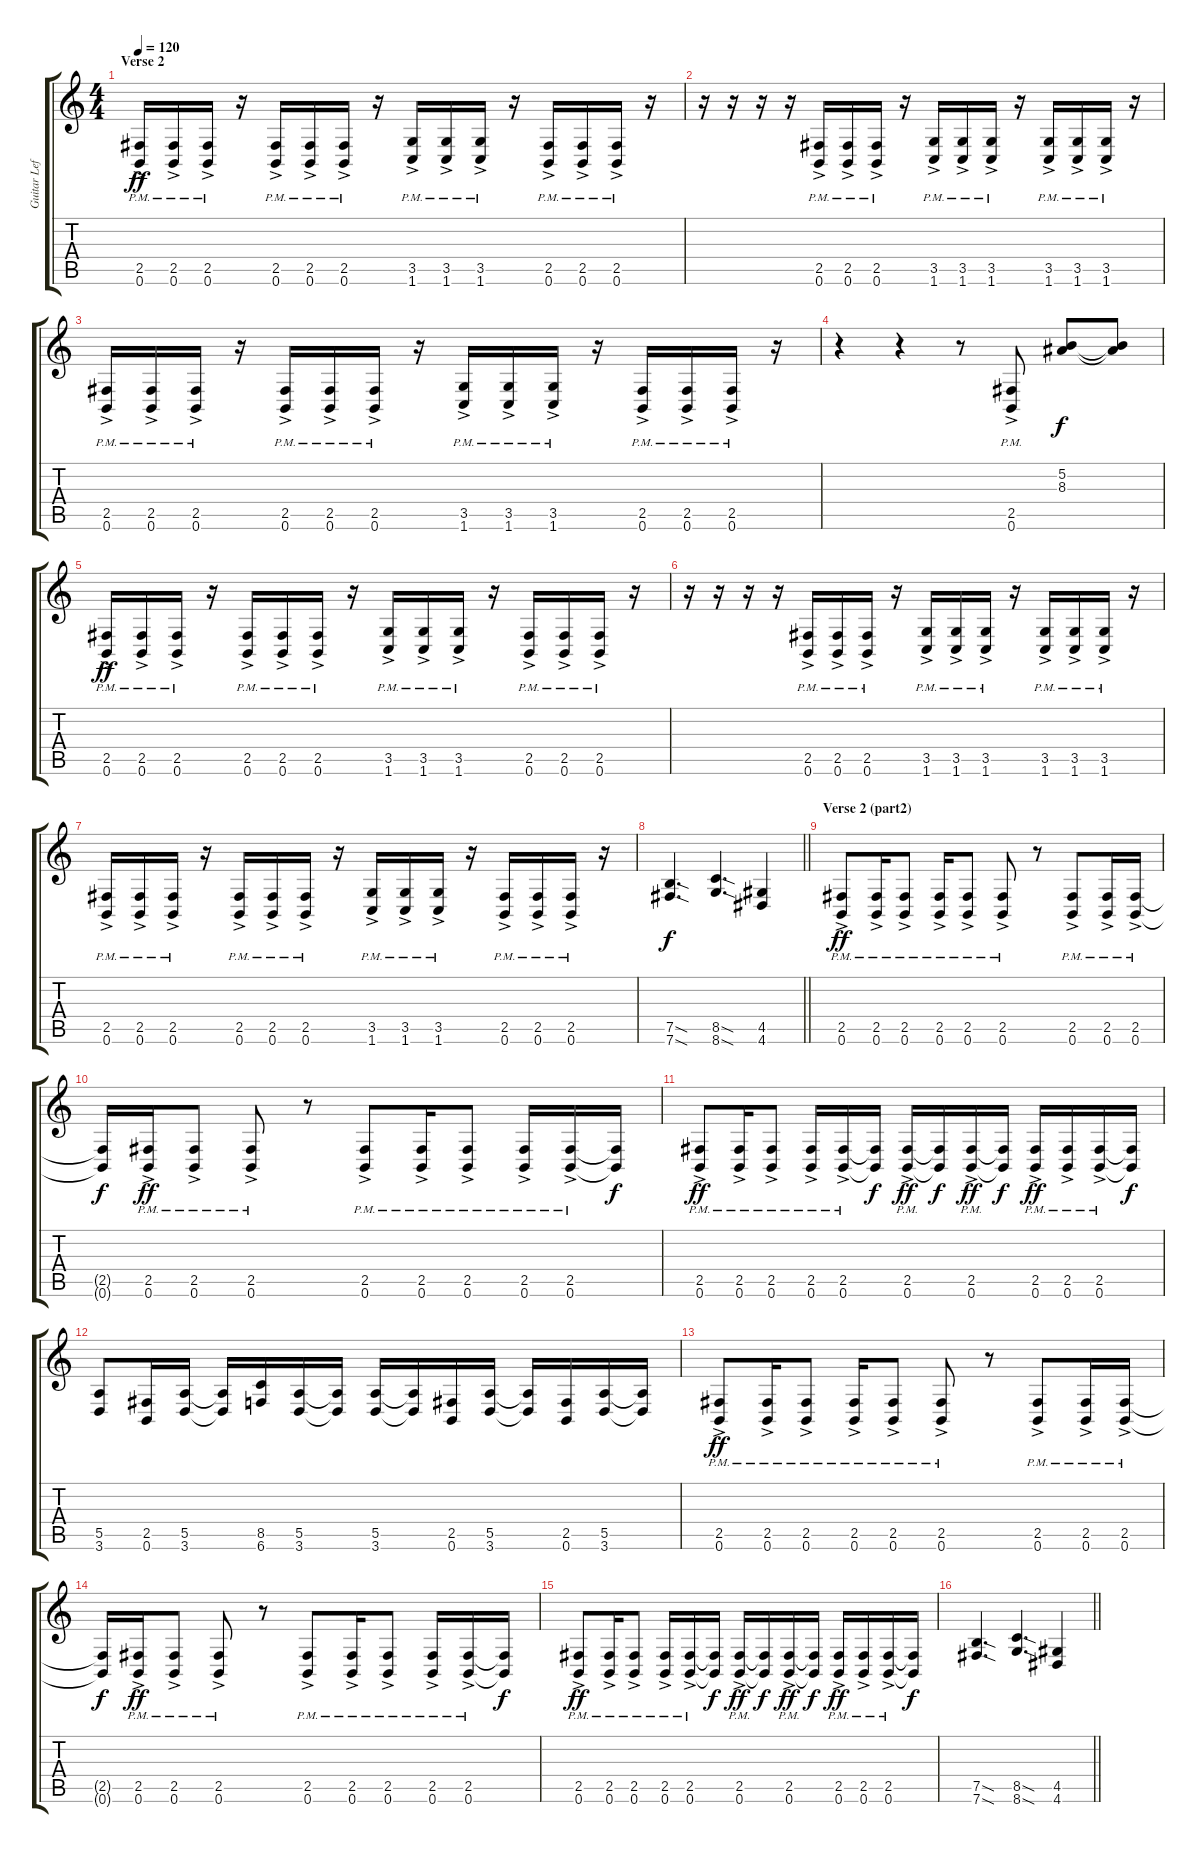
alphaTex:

\track ("Guitar Left" "Guitar Lef") {instrument overdrivenguitar}
\staff {score tabs}
\tuning (B3 Gb3 D3 A2 E2 B1) {hide}
\ts (4 4)
\section ("" "Verse 2")
\tempo 120
\clef g2
\ks c
(2.5{ac pm} 0.6{ac pm}).16{dy ff} (2.5{ac pm} 0.6{ac pm}).16 (2.5{ac pm} 0.6{ac pm}).16 r.16 (2.5{ac pm} 0.6{ac pm}).16 (2.5{ac pm} 0.6{ac pm}).16 (2.5{ac pm} 0.6{ac pm}).16 r.16 (3.5{ac pm} 1.6{ac pm}).16 (3.5{ac pm} 1.6{ac pm}).16 (3.5{ac pm} 1.6{ac pm}).16 r.16 (2.5{ac pm} 0.6{ac pm}).16 (2.5{ac pm} 0.6{ac pm}).16 (2.5{ac pm} 0.6{ac pm}).16 r.16 |
r.16 r.16 r.16 r.16 (2.5{ac pm} 0.6{ac pm}).16 (2.5{ac pm} 0.6{ac pm}).16 (2.5{ac pm} 0.6{ac pm}).16 r.16 (3.5{ac pm} 1.6{ac pm}).16 (3.5{ac pm} 1.6{ac pm}).16 (3.5{ac pm} 1.6{ac pm}).16 r.16 (3.5{ac pm} 1.6{ac pm}).16 (3.5{ac pm} 1.6{ac pm}).16 (3.5{ac pm} 1.6{ac pm}).16 r.16 |
(2.5{ac pm} 0.6{ac pm}).16 (2.5{ac pm} 0.6{ac pm}).16 (2.5{ac pm} 0.6{ac pm}).16 r.16 (2.5{ac pm} 0.6{ac pm}).16 (2.5{ac pm} 0.6{ac pm}).16 (2.5{ac pm} 0.6{ac pm}).16 r.16 (3.5{ac pm} 1.6{ac pm}).16 (3.5{ac pm} 1.6{ac pm}).16 (3.5{ac pm} 1.6{ac pm}).16 r.16 (2.5{ac pm} 0.6{ac pm}).16 (2.5{ac pm} 0.6{ac pm}).16 (2.5{ac pm} 0.6{ac pm}).16 r.16 |
r.4 r.4 r.8 (2.5{ac pm} 0.6{ac pm}).8 (5.2 8.3).8{dy f} (5.2{t} 8.3{t}).8 |
(2.5{ac pm} 0.6{ac pm}).16{dy ff} (2.5{ac pm} 0.6{ac pm}).16 (2.5{ac pm} 0.6{ac pm}).16 r.16 (2.5{ac pm} 0.6{ac pm}).16 (2.5{ac pm} 0.6{ac pm}).16 (2.5{ac pm} 0.6{ac pm}).16 r.16 (3.5{ac pm} 1.6{ac pm}).16 (3.5{ac pm} 1.6{ac pm}).16 (3.5{ac pm} 1.6{ac pm}).16 r.16 (2.5{ac pm} 0.6{ac pm}).16 (2.5{ac pm} 0.6{ac pm}).16 (2.5{ac pm} 0.6{ac pm}).16 r.16 |
r.16 r.16 r.16 r.16 (2.5{ac pm} 0.6{ac pm}).16 (2.5{ac pm} 0.6{ac pm}).16 (2.5{ac pm} 0.6{ac pm}).16 r.16 (3.5{ac pm} 1.6{ac pm}).16 (3.5{ac pm} 1.6{ac pm}).16 (3.5{ac pm} 1.6{ac pm}).16 r.16 (3.5{ac pm} 1.6{ac pm}).16 (3.5{ac pm} 1.6{ac pm}).16 (3.5{ac pm} 1.6{ac pm}).16 r.16 |
(2.5{ac pm} 0.6{ac pm}).16 (2.5{ac pm} 0.6{ac pm}).16 (2.5{ac pm} 0.6{ac pm}).16 r.16 (2.5{ac pm} 0.6{ac pm}).16 (2.5{ac pm} 0.6{ac pm}).16 (2.5{ac pm} 0.6{ac pm}).16 r.16 (3.5{ac pm} 1.6{ac pm}).16 (3.5{ac pm} 1.6{ac pm}).16 (3.5{ac pm} 1.6{ac pm}).16 r.16 (2.5{ac pm} 0.6{ac pm}).16 (2.5{ac pm} 0.6{ac pm}).16 (2.5{ac pm} 0.6{ac pm}).16 r.16 |
\barLineRight lightlight
(7.5{sod} 7.6{sod}).4{d dy f} (8.5{sod} 8.6{sod}).4{d} (4.5 4.6).4 |
\section ("" "Verse 2 (part2)")
(2.5{ac pm} 0.6{ac pm}).8{dy ff} (2.5{ac pm} 0.6{ac pm}).16 (2.5{ac pm} 0.6{ac pm}).8 (2.5{ac pm} 0.6{ac pm}).16 (2.5{ac pm} 0.6{ac pm}).8 (2.5{ac pm} 0.6{ac pm}).8 r.8 (2.5{ac pm} 0.6{ac pm}).8 (2.5{ac pm} 0.6{ac pm}).16 (2.5{ac pm} 0.6{ac pm}).16 |
(2.5{t} 0.6{t}).16{dy f} (2.5{ac pm} 0.6{ac pm}).16{dy ff} (2.5{ac pm} 0.6{ac pm}).8 (2.5{ac pm} 0.6{ac pm}).8 r.8 (2.5{ac pm} 0.6{ac pm}).8 (2.5{ac pm} 0.6{ac pm}).16 (2.5{ac pm} 0.6{ac pm}).8 (2.5{ac pm} 0.6{ac pm}).16 (2.5{ac pm} 0.6{ac pm}).16 (2.5{t} 0.6{t}).16{dy f} |
(2.5{ac pm} 0.6{ac pm}).8{dy ff} (2.5{ac pm} 0.6{ac pm}).16 (2.5{ac pm} 0.6{ac pm}).8 (2.5{ac pm} 0.6{ac pm}).16 (2.5{ac pm} 0.6{ac pm}).16 (2.5{t} 0.6{t}).16{dy f} (2.5{ac pm} 0.6{ac pm}).16{dy ff} (2.5{t} 0.6{t}).16{dy f} (2.5{ac pm} 0.6{ac pm}).16{dy ff} (2.5{t} 0.6{t}).16{dy f} (2.5{ac pm} 0.6{ac pm}).16{dy ff} (2.5{ac pm} 0.6{ac pm}).16 (2.5{ac pm} 0.6{ac pm}).16 (2.5{t} 0.6{t}).16{dy f} |
(5.5 3.6).8 (2.5 0.6).16 (5.5 3.6).16 (5.5{t} 3.6{t}).16 (8.5 6.6).16 (5.5 3.6).16 (5.5{t} 3.6{t}).16 (5.5 3.6).16 (5.5{t} 3.6{t}).16 (2.5 0.6).16 (5.5 3.6).16 (5.5{t} 3.6{t}).16 (2.5 0.6).16 (5.5 3.6).16 (5.5{t} 3.6{t}).16 |
(2.5{ac pm} 0.6{ac pm}).8{dy ff} (2.5{ac pm} 0.6{ac pm}).16 (2.5{ac pm} 0.6{ac pm}).8 (2.5{ac pm} 0.6{ac pm}).16 (2.5{ac pm} 0.6{ac pm}).8 (2.5{ac pm} 0.6{ac pm}).8 r.8 (2.5{ac pm} 0.6{ac pm}).8 (2.5{ac pm} 0.6{ac pm}).16 (2.5{ac pm} 0.6{ac pm}).16 |
(2.5{t} 0.6{t}).16{dy f} (2.5{ac pm} 0.6{ac pm}).16{dy ff} (2.5{ac pm} 0.6{ac pm}).8 (2.5{ac pm} 0.6{ac pm}).8 r.8 (2.5{ac pm} 0.6{ac pm}).8 (2.5{ac pm} 0.6{ac pm}).16 (2.5{ac pm} 0.6{ac pm}).8 (2.5{ac pm} 0.6{ac pm}).16 (2.5{ac pm} 0.6{ac pm}).16 (2.5{t} 0.6{t}).16{dy f} |
(2.5{ac pm} 0.6{ac pm}).8{dy ff} (2.5{ac pm} 0.6{ac pm}).16 (2.5{ac pm} 0.6{ac pm}).8 (2.5{ac pm} 0.6{ac pm}).16 (2.5{ac pm} 0.6{ac pm}).16 (2.5{t} 0.6{t}).16{dy f} (2.5{ac pm} 0.6{ac pm}).16{dy ff} (2.5{t} 0.6{t}).16{dy f} (2.5{ac pm} 0.6{ac pm}).16{dy ff} (2.5{t} 0.6{t}).16{dy f} (2.5{ac pm} 0.6{ac pm}).16{dy ff} (2.5{ac pm} 0.6{ac pm}).16 (2.5{ac pm} 0.6{ac pm}).16 (2.5{t} 0.6{t}).16{dy f} |
\barLineRight lightlight
(7.5{sod} 7.6{sod}).4{d} (8.5{sod} 8.6{sod}).4{d} (4.5 4.6).4
